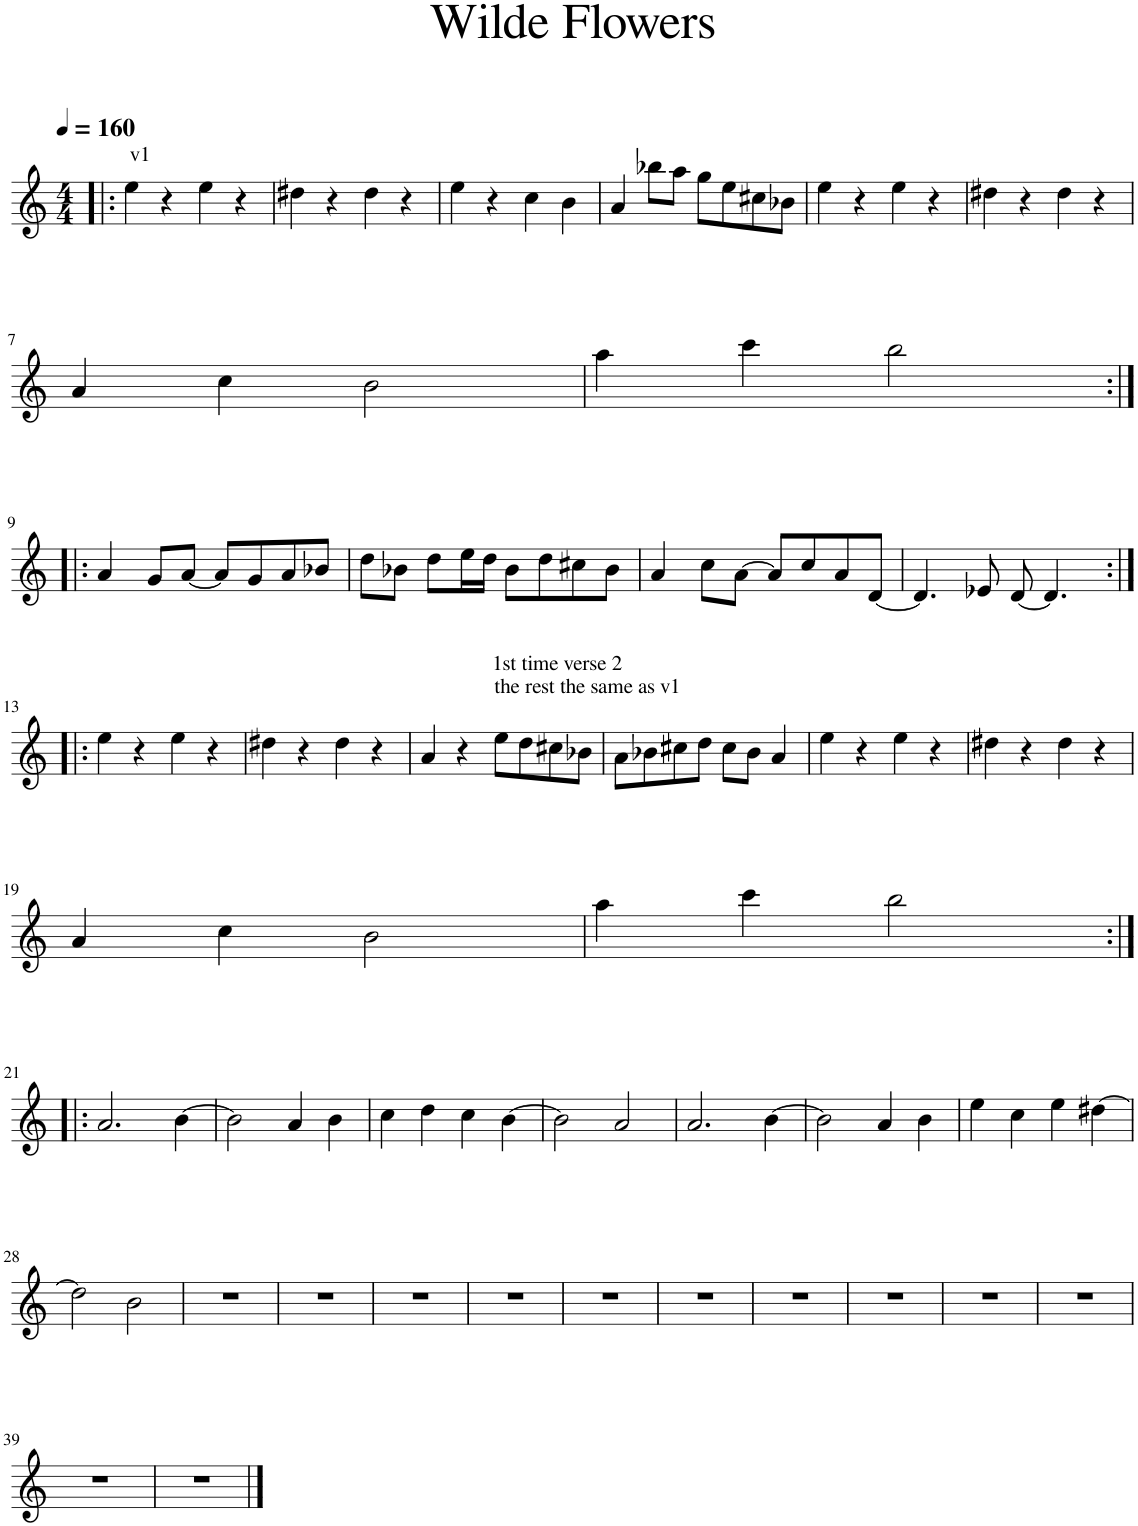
**kern
*part1
*staff1
*I"Tenor Saxophone
*I'T. Sax.
*clefG2
*Trd8c14
*k[]
*M4/4
*MM160
=1!|:
!LO:TX:a:t=v1
4ee\
4r
4ee\
4r
=2
4dd#X\
4r
4dd#\
4r
=3
4ee\
4r
4cc\
4b\
=4
4a/
8bb-X\L
8aa\J
8gg\L
8ee\
8cc#X\
8b-X\J
=5
4ee\
4r
4ee\
4r
=6
4dd#X\
4r
4dd#\
4r
!!LO:LB:g=z
=7
4a/
4cc\
2b\
=8
4aa\
4ccc\
2bb\
!!LO:LB:g=z
=9:|!|:
4a/
8g/L
[8a/J
8a/L]
8g/
8a/
8b-X/J
=10
8dd\L
8b-X\J
8dd\L
16ee\L
16dd\JJ
8b-\L
8dd\
8cc#X\
8b-\J
=11
4a/
8cc\L
[8a\J
8a/L]
8cc/
8a/
[8d/J
=12
4.d/]
8e-X/
[8d/
4.d/]
!!LO:LB:g=z
=13:|!|:
4ee\
4r
4ee\
4r
=14
4dd#X\
4r
4dd#\
4r
=15
4a/
4r
!LO:TX:a:t=1st time verse 2
!LO:TX:a:t=the rest the same as v1
8ee\L
8dd\
8cc#X\
8b-X\J
=16
8a\L
8b-X\
8cc#X\
8dd\J
8cc#\L
8b-\J
4a/
=17
4ee\
4r
4ee\
4r
=18
4dd#X\
4r
4dd#\
4r
!!LO:LB:g=z
=19
4a/
4cc\
2b\
=20
4aa\
4ccc\
2bb\
!!LO:LB:g=z
=21:|!|:
2.a/
[4b\
=22
2b\]
4a/
4b\
=23
4cc\
4dd\
4cc\
[4b\
=24
2b\]
2a/
=25
2.a/
[4b\
=26
2b\]
4a/
4b\
=27
4ee\
4cc\
4ee\
[4dd#X\
!!LO:LB:g=z
=28
2dd#\]
2b\
=29
1r
=30
1r
=31
1r
=32
1r
=33
1r
=34
1r
=35
1r
=36
1r
=37
1r
=38
1r
!!LO:LB:g=z
=39
1r
=40
1r
==
*-
